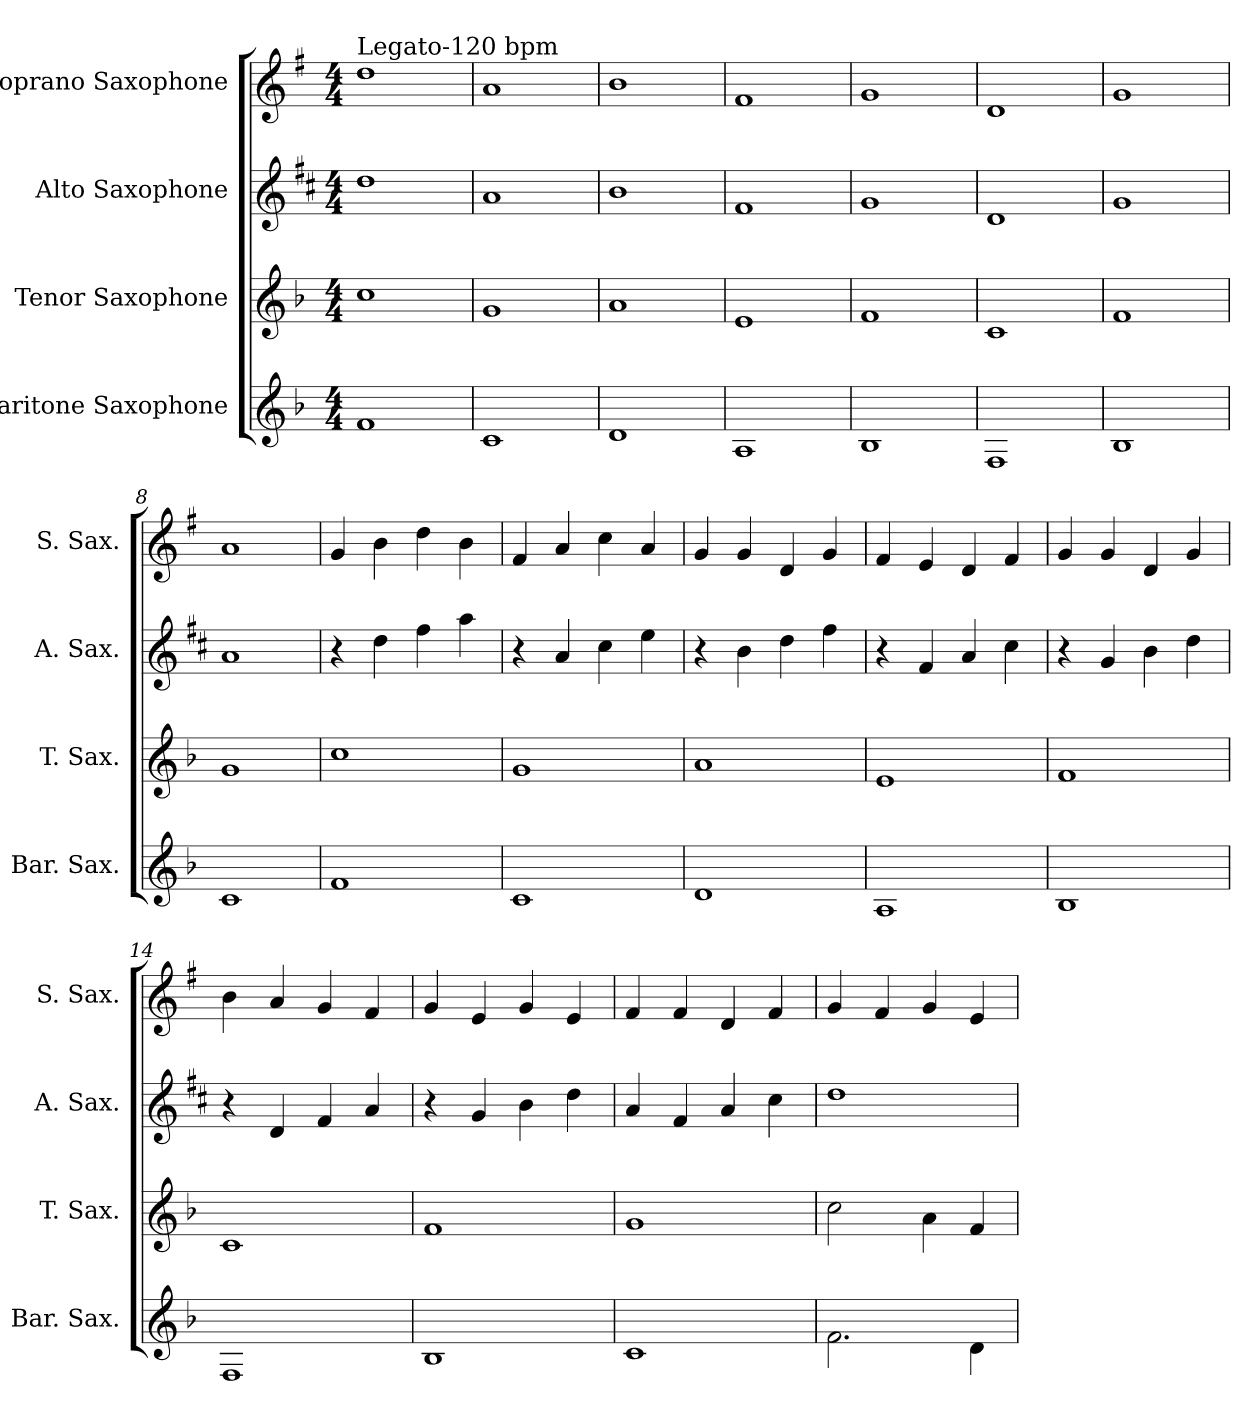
**kern	**kern	**kern	**kern
*part4	*part3	*part2	*part1
*staff4	*staff3	*staff2	*staff1
*I"Baritone Saxophone	*I"Tenor Saxophone	*I"Alto Saxophone	*I"Soprano Saxophone
*I'Bar. Sax.	*I'T. Sax.	*I'A. Sax.	*I'S. Sax.
*clefG2	*clefG2	*clefG2	*clefG2
*ITrd12c21	*ITrd8c14	*ITrd5c9	*ITrd1c2
*k[b-]	*k[b-]	*k[b-]	*k[b-]
*F:	*F:	*F:	*F:
*M4/4	*M4/4	*M4/4	*M4/4
=1	=1	=1	=1
!	!	!	!LO:TX:a:t=Legato-120 bpm
1F	1c	1f	1cc
=2	=2	=2	=2
1C	1G	1c	1g
=3	=3	=3	=3
1D	1A	1d	1a
=4	=4	=4	=4
1AA	1E	1A	1e
=5	=5	=5	=5
1BB-	1F	1B-	1f
=6	=6	=6	=6
1FF	1C	1F	1c
=7	=7	=7	=7
1BB-	1F	1B-	1f
=8	=8	=8	=8
1C	1G	1c	1g
=9	=9	=9	=9
1F	1c	4r	4f/
.	.	4f\	4a\
.	.	4a\	4cc\
.	.	4cc\	4a\
=10	=10	=10	=10
1C	1G	4r	4e/
.	.	4c/	4g/
.	.	4e\	4b-\
.	.	4g\	4g/
=11	=11	=11	=11
1D	1A	4r	4f/
.	.	4d\	4f/
.	.	4f\	4c/
.	.	4a\	4f/
!!LO:LB:g=z
=12	=12	=12	=12
1AA	1E	4r	4e/
.	.	4A/	4d/
.	.	4c/	4c/
.	.	4e\	4e/
=13	=13	=13	=13
1BB-	1F	4r	4f/
.	.	4B-/	4f/
.	.	4d\	4c/
.	.	4f\	4f/
=14	=14	=14	=14
1FF	1C	4r	4a\
.	.	4F/	4g/
.	.	4A/	4f/
.	.	4c/	4e/
=15	=15	=15	=15
1BB-	1F	4r	4f/
.	.	4B-/	4d/
.	.	4d\	4f/
.	.	4f\	4d/
=16	=16	=16	=16
1C	1G	4c/	4e/
.	.	4A/	4e/
.	.	4c/	4c/
.	.	4e\	4e/
=17	=17	=17	=17
2.F\	2c\	1f	4f/
.	.	.	4e/
.	4A\	.	4f/
4D\	4F/	.	4d/
=	=	=	=
*-	*-	*-	*-
